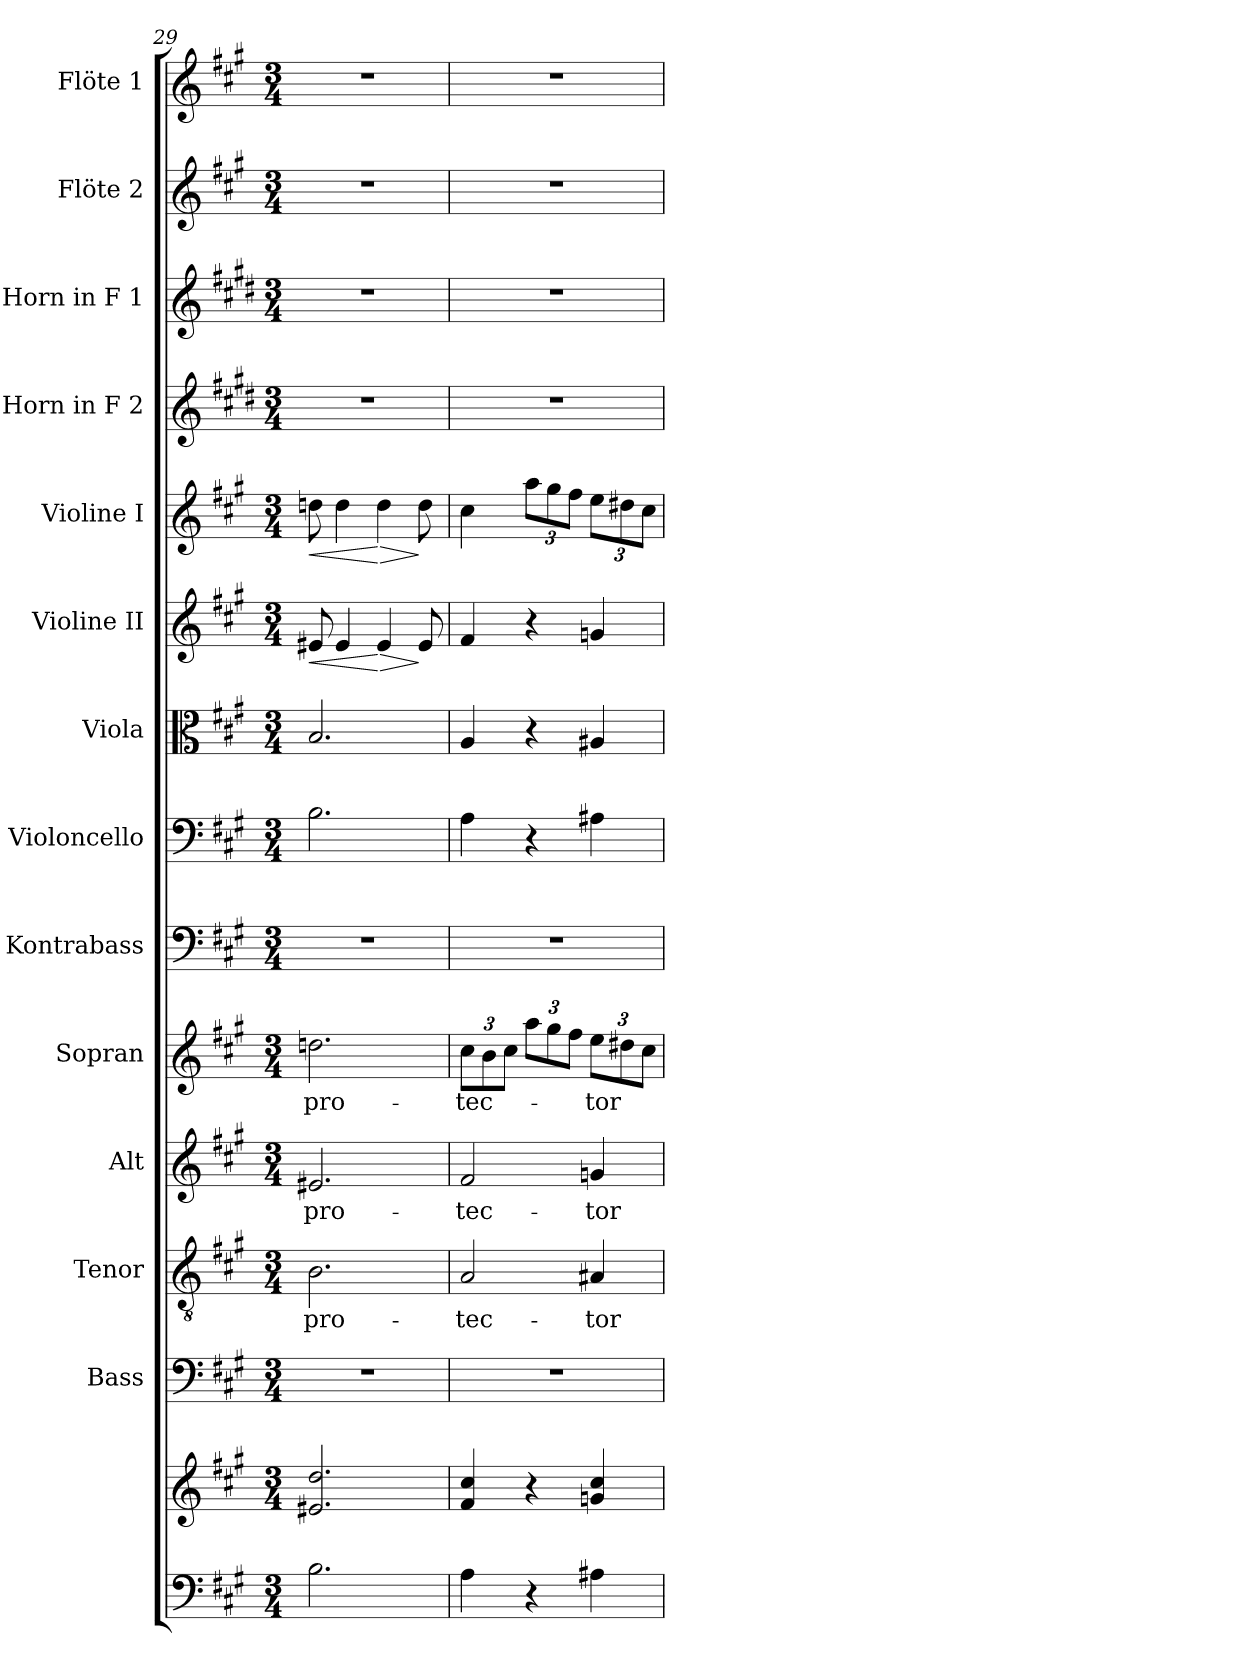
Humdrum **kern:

**kern	**kern	**kern	**kern	**text	**kern	**text	**kern	**text	**kern	**kern	**kern	**kern	**dynam	**kern	**dynam	**kern	**kern	**kern	**kern
*part14	*part14	*part13	*part12	*part12	*part11	*part11	*part10	*part10	*part9	*part8	*part7	*part6	*part6	*part5	*part5	*part4	*part3	*part2	*part1
*staff15	*staff14	*staff13	*staff12	*staff12	*staff11	*staff11	*staff10	*staff10	*staff9	*staff8	*staff7	*staff6	*staff6	*staff5	*staff5	*staff4	*staff3	*staff2	*staff1
*	*	*I"Bass	*I"Tenor	*	*I"Alt	*	*I"Sopran	*	*I"Kontrabass	*I"Violoncello	*I"Viola	*I"Violine II	*	*I"Violine I	*	*I"Horn in F 2	*I"Horn in F 1	*I"Flöte 2	*I"Flöte 1
*	*	*I'B.	*I'T.	*	*I'A.	*	*I'S.	*	*I'Kb.	*I'Vc.	*I'Vla.	*I'Vl. II	*	*I'Vl. I	*	*	*	*I'Fl. 2	*I'Fl. 1
*clefF4	*clefG2	*clefF4	*clefGv2	*	*clefG2	*	*clefG2	*	*clefF4	*clefF4	*clefC3	*clefG2	*	*clefG2	*	*clefG2	*clefG2	*clefG2	*clefG2
*	*	*	*	*	*	*	*	*	*ITrd7c12	*	*	*	*	*	*	*ITrd4c7	*ITrd4c7	*	*
*k[f#c#g#]	*k[f#c#g#]	*k[f#c#g#]	*k[f#c#g#]	*	*k[f#c#g#]	*	*k[f#c#g#]	*	*k[f#c#g#]	*k[f#c#g#]	*k[f#c#g#]	*k[f#c#g#]	*	*k[f#c#g#]	*	*k[f#c#g#]	*k[f#c#g#]	*k[f#c#g#]	*k[f#c#g#]
*A:	*A:	*A:	*A:	*	*A:	*	*A:	*	*A:	*A:	*A:	*A:	*	*A:	*	*A:	*A:	*A:	*A:
*M3/4	*M3/4	*M3/4	*M3/4	*	*M3/4	*	*M3/4	*	*M3/4	*M3/4	*M3/4	*M3/4	*	*M3/4	*	*M3/4	*M3/4	*M3/4	*M3/4
=29	=29	=29	=29	=29	=29	=29	=29	=29	=29	=29	=29	=29	=29	=29	=29	=29	=29	=29	=29
!	!	!	!	!LO:LY:b	!	!LO:LY:b	!	!LO:LY:b	!	!	!	!	!LO:HP:b	!	!LO:HP:b	!	!	!	!
2.B\	2.e#X/ 2.dd/	2.r	2.B\	pro-	2.e#X/	pro-	2.ddn\	pro-	2.r	2.B\	2.B/	8e#X/	<	8ddn\	<	2.r	2.r	2.r	2.r
.	.	.	.	.	.	.	.	.	.	.	.	4e#/	.	4dd\	.	.	.	.	.
!	!	!	!	!	!	!	!	!	!	!	!	!	!LO:HP:n=1:b	!	!LO:HP:n=1:b	!	!	!	!
.	.	.	.	.	.	.	.	.	.	.	.	4e#/	[ >	4dd\	[ >	.	.	.	.
.	.	.	.	.	.	.	.	.	.	.	.	8e#/	]	8dd\	]	.	.	.	.
!!LO:PB:g=z
=30	=30	=30	=30	=30	=30	=30	=30	=30	=30	=30	=30	=30	=30	=30	=30	=30	=30	=30	=30
!	!	!	!	!LO:LY:b	!	!LO:LY:b	!	!	!	!	!	!	!	!	!	!	!	!	!
*	*	*	*	*	*	*	*Xbrackettup	*	*	*	*	*	*	*	*	*	*	*	*
!	!	!	!	!	!	!	!	!LO:LY:b	!	!	!	!	!	!	!	!	!	!	!
4A\	4f#/ 4cc#/	2.r	2A/	-tec-	2f#/	-tec-	12cc#\L	-tec-	2.r	4A\	4A/	4f#/	.	4cc#\	.	2.r	2.r	2.r	2.r
.	.	.	.	.	.	.	12b\	.	.	.	.	.	.	.	.	.	.	.	.
.	.	.	.	.	.	.	12cc#\J	.	.	.	.	.	.	.	.	.	.	.	.
*	*	*	*	*	*	*	*	*	*	*	*	*	*	*Xbrackettup	*	*	*	*	*
4r	4r	.	.	.	.	.	12aa\L	.	.	4r	4r	4r	.	12aa\L	.	.	.	.	.
.	.	.	.	.	.	.	12gg#\	.	.	.	.	.	.	12gg#\	.	.	.	.	.
.	.	.	.	.	.	.	12ff#\J	.	.	.	.	.	.	12ff#\J	.	.	.	.	.
!	!	!	!	!LO:LY:b	!	!LO:LY:b	!	!LO:LY:b	!	!	!	!	!	!	!	!	!	!	!
4A#X\	4gn/ 4cc#/	.	4A#X/	-tor	4gn/	-tor	12ee\L	-tor	.	4A#X\	4A#X/	4gn/	.	12ee\L	.	.	.	.	.
.	.	.	.	.	.	.	12dd#X\	.	.	.	.	.	.	12dd#X\	.	.	.	.	.
.	.	.	.	.	.	.	12cc#\J	.	.	.	.	.	.	12cc#\J	.	.	.	.	.
=	=	=	=	=	=	=	=	=	=	=	=	=	=	=	=	=	=	=	=
*-	*-	*-	*-	*-	*-	*-	*-	*-	*-	*-	*-	*-	*-	*-	*-	*-	*-	*-	*-
